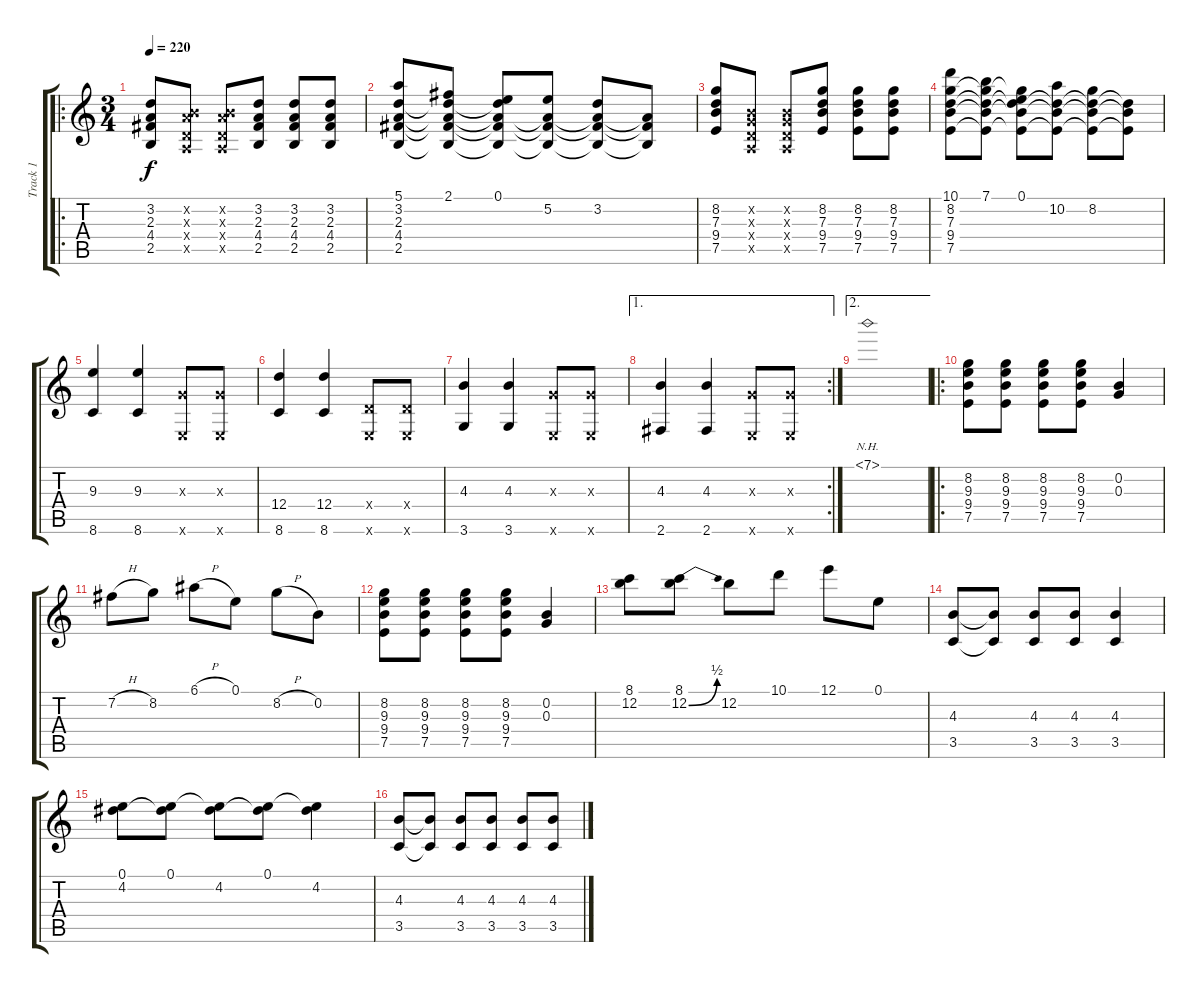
\track ("Track 1" "Track 1") {instrument distortionguitar}
\staff {score tabs}
\tuning (E4 B3 G3 D3 A2 E2) {hide}
\ro
\ts (3 4)
\tempo 220
\clef g2
\ks c
(3.2 2.3 4.4 2.5).8{dy f instrument overdrivenguitar} (0.2{x} 2.3{x} 0.4{x} 0.5{x}).8 (0.2{x} 2.3{x} 0.4{x} 0.5{x}).8 (3.2 2.3 4.4 2.5).8 (3.2 2.3 4.4 2.5).8 (3.2 2.3 4.4 2.5).8 |
(5.1 3.2 2.3 4.4 2.5).8 (2.1 3.2{t} 2.3{t} 4.4{t} 2.5{t}).8 (0.1 3.2{t} 2.3{t} 4.4{t} 2.5{t}).8 (5.2 2.3{t} 4.4{t} 2.5{t}).8 (3.2 2.3{t} 4.4{t} 2.5{t}).8 (2.3{t} 4.4{t} 2.5{t}).8 |
(8.2 7.3 9.4 7.5).8 (0.2{x} 0.3{x} 0.4{x} 0.5{x}).8 (0.2{x} 0.3{x} 0.4{x} 0.5{x}).8 (8.2 7.3 9.4 7.5).8 (8.2 7.3 9.4 7.5).8 (8.2 7.3 9.4 7.5).8 |
(10.1 8.2 7.3 9.4 7.5).8 (7.1 8.2{t} 7.3{t} 9.4{t} 7.5{t}).8 (0.1 8.2{t} 7.3{t} 9.4{t} 7.5{t}).8 (10.2 7.3{t} 9.4{t} 7.5{t}).8 (8.2 7.3{t} 9.4{t} 7.5{t}).8 (7.3{t} 9.4{t} 7.5{t}).8 |
(9.3 8.6).4{instrument distortionguitar} (9.3 8.6).4 (0.3{x} 0.6{x}).8 (0.3{x} 0.6{x}).8 |
(12.4 8.6).4 (12.4 8.6).4 (0.4{x} 0.6{x}).8 (0.4{x} 0.6{x}).8 |
(4.3 3.6).4 (4.3 3.6).4 (0.3{x} 0.6{x}).8 (0.3{x} 0.6{x}).8 |
\ae 1
\rc 2
(4.3 2.6).4 (4.3 2.6).4 (0.3{x} 0.6{x}).8 (0.3{x} 0.6{x}).8 |
\ae 2
7.1{nh}.1 |
\ro
(8.2 9.3 9.4 7.5).8 (8.2 9.3 9.4 7.5).8 (8.2 9.3 9.4 7.5).8 (8.2 9.3 9.4 7.5).8 (0.2 0.3).4 |
7.2{h}.8 8.2.8 6.1{h}.8 0.1.8 8.2{h}.8 0.2.8 |
(8.2 9.3 9.4 7.5).8 (8.2 9.3 9.4 7.5).8 (8.2 9.3 9.4 7.5).8 (8.2 9.3 9.4 7.5).8 (0.2 0.3).4 |
(8.1 12.2).8 (8.1 12.2{be (bend 0 0 60 2)}).8 12.2.8 10.1.8 12.1.8 0.1.8 |
(4.3 3.5).8 (4.3{t} 3.5{t}).8 (4.3 3.5).8 (4.3 3.5).8 (4.3 3.5).4 |
(0.1 4.2).8 (0.1 4.2{t}).8 (0.1{t} 4.2).8 (0.1 4.2{t}).8 (0.1{t} 4.2).4 |
(4.3 3.5).8 (4.3{t} 3.5{t}).8 (4.3 3.5).8 (4.3 3.5).8 (4.3 3.5).8 (4.3 3.5).8
